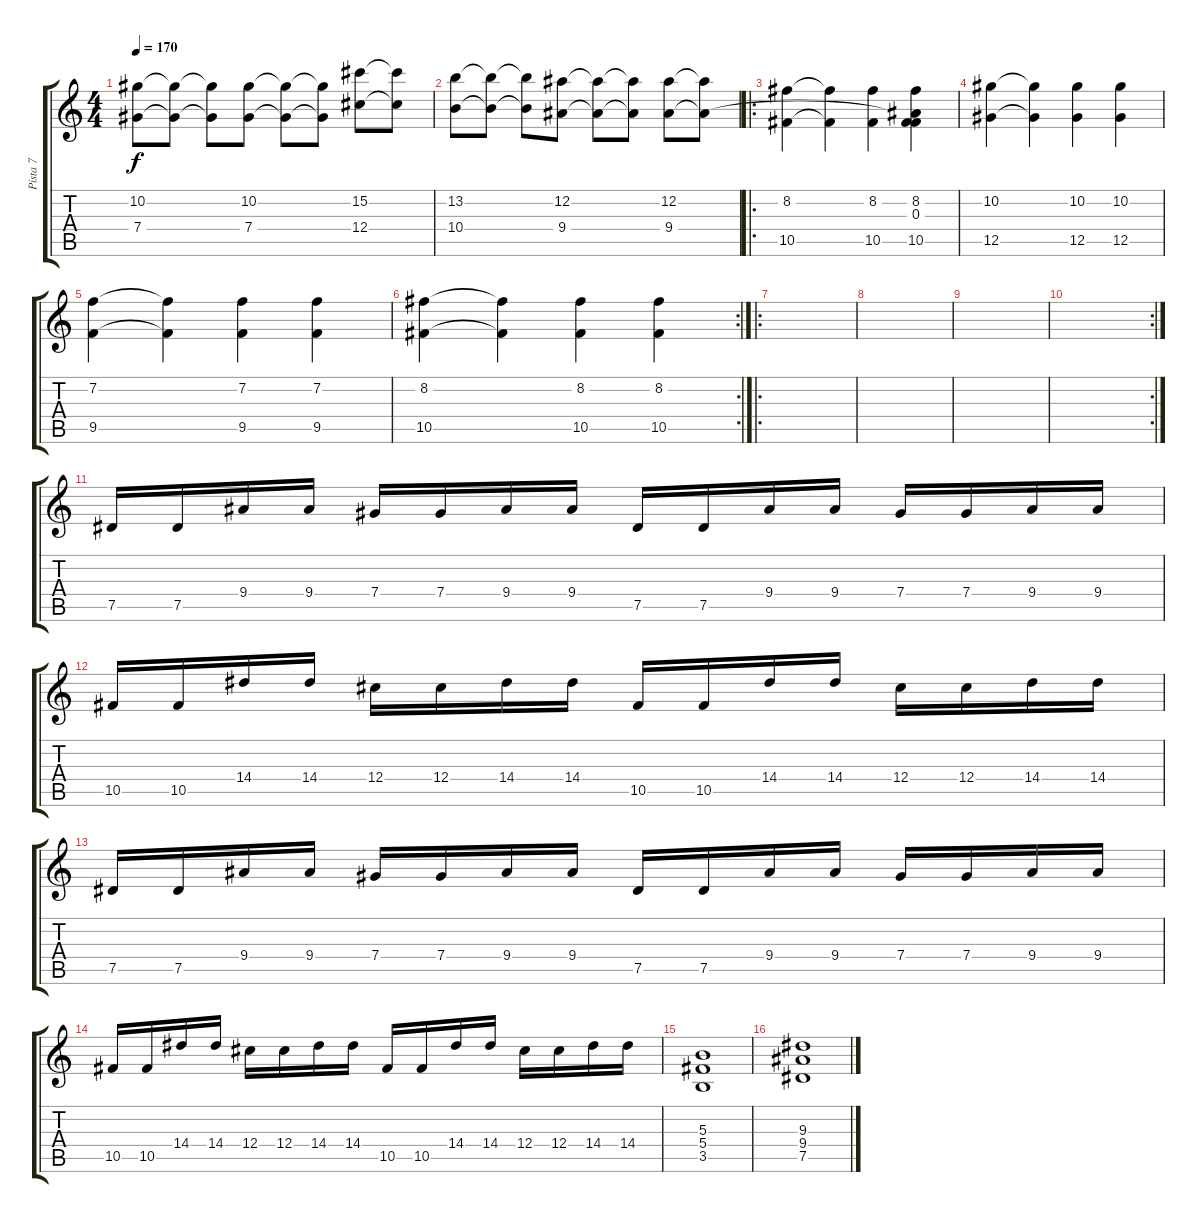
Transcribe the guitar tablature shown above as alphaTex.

\track ("Pista 7" "Pista 7") {instrument distortionguitar}
\staff {score tabs}
\tuning (Eb4 Bb3 Gb3 Db3 Ab2 Eb2) {hide}
\ts (4 4)
\tempo 170
\clef g2
\ks c
(10.2 7.4).8{dy f} (10.2{t} 7.4{t}).8 (10.2{t} 7.4{t}).8 (10.2 7.4).8 (10.2{t} 7.4{t}).8 (10.2{t} 7.4{t}).8 (15.2 12.4).8 (15.2{t} 12.4{t}).8 |
(13.2 10.4).8 (13.2{t} 10.4{t}).8 (13.2{t} 10.4{t}).8 (12.2 9.4).8 (12.2{t} 9.4{t}).8 (12.2{t} 9.4{t}).8 (12.2 9.4).8 (12.2{t} 9.4{t}).8 |
\ro
(8.2 10.5).4{instrument stringensemble1} (8.2{t} 10.5{t}).4 (8.2 10.5).4 (8.2 0.3 9.4{t} 10.5).4 |
(10.2 12.5).4 (10.2{t} 12.5{t}).4 (10.2 12.5).4 (10.2 12.5).4 |
(7.2 9.5).4 (7.2{t} 9.5{t}).4 (7.2 9.5).4 (7.2 9.5).4 |
\rc 2
(8.2 10.5).4 (8.2{t} 10.5{t}).4 (8.2 10.5).4 (8.2 10.5).4 |
\ro
|
|
|
\rc 2
|
7.5.16{volume 16 balance 16} 7.5.16 9.4.16 9.4.16 7.4.16 7.4.16 9.4.16 9.4.16 7.5.16 7.5.16 9.4.16 9.4.16 7.4.16 7.4.16 9.4.16 9.4.16 |
10.5.16 10.5.16 14.4.16 14.4.16 12.4.16 12.4.16 14.4.16 14.4.16 10.5.16 10.5.16 14.4.16 14.4.16 12.4.16 12.4.16 14.4.16 14.4.16 |
7.5.16 7.5.16 9.4.16 9.4.16 7.4.16 7.4.16 9.4.16 9.4.16 7.5.16 7.5.16 9.4.16 9.4.16 7.4.16 7.4.16 9.4.16 9.4.16 |
10.5.16 10.5.16 14.4.16 14.4.16 12.4.16 12.4.16 14.4.16 14.4.16 10.5.16 10.5.16 14.4.16 14.4.16 12.4.16 12.4.16 14.4.16 14.4.16 |
(5.3 5.4 3.5).1 |
(9.3 9.4 7.5).1
